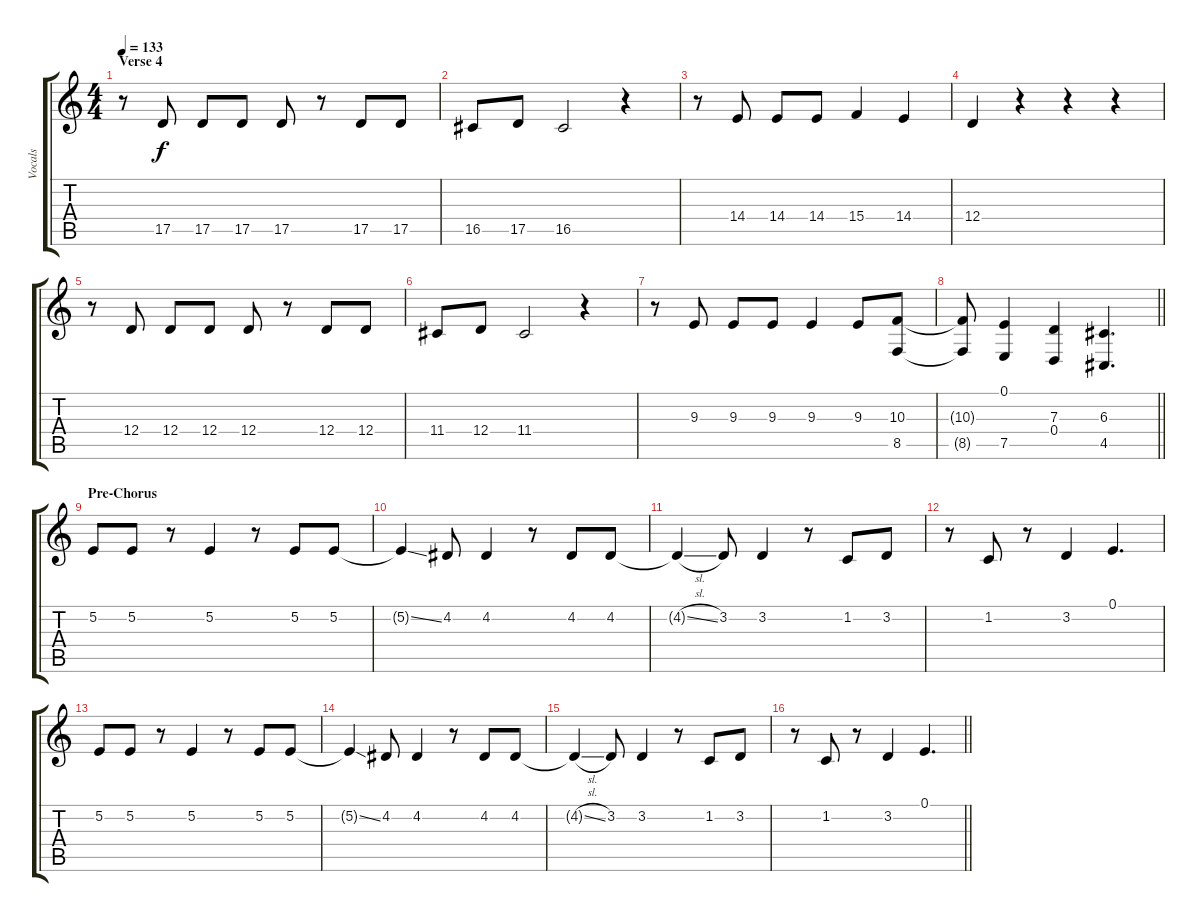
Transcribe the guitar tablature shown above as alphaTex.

\track ("Vocals" "Vocals") {instrument lead6voice}
\staff {score tabs}
\tuning (E4 B3 G3 D3 A2 E2) {hide}
\ts (4 4)
\section ("" "Verse 4")
\tempo 133
\clef g2
\ks c
r.8{dy f} 17.5.8 17.5.8 17.5.8 17.5.8 r.8 17.5.8 17.5.8 |
16.5.8 17.5.8 16.5.2 r.4 |
r.8 14.4.8 14.4.8 14.4.8 15.4.4 14.4.4 |
12.4.4 r.4 r.4 r.4 |
r.8 12.4.8 12.4.8 12.4.8 12.4.8 r.8 12.4.8 12.4.8 |
11.4.8 12.4.8 11.4.2 r.4 |
r.8 9.3.8 9.3.8 9.3.8 9.3.4 9.3.8 (10.3 8.5).8 |
\barLineRight lightlight
(10.3{t} 8.5{t}).8 (0.1 7.5).4 (7.3 0.4).4 (6.3 4.5).4{d} |
\section ("" "Pre-Chorus")
5.2.8 5.2.8 r.8 5.2.4 r.8 5.2.8 5.2.8 |
5.2{ss t}.4 4.2.8 4.2.4 r.8 4.2.8 4.2.8 |
4.2{sl t}.4 3.2.8 3.2.4 r.8 1.2.8 3.2.8 |
r.8 1.2.8 r.8 3.2.4 0.1.4{d} |
5.2.8 5.2.8 r.8 5.2.4 r.8 5.2.8 5.2.8 |
5.2{ss t}.4 4.2.8 4.2.4 r.8 4.2.8 4.2.8 |
4.2{sl t}.4 3.2.8 3.2.4 r.8 1.2.8 3.2.8 |
\barLineRight lightlight
r.8 1.2.8 r.8 3.2.4 0.1.4{d}
